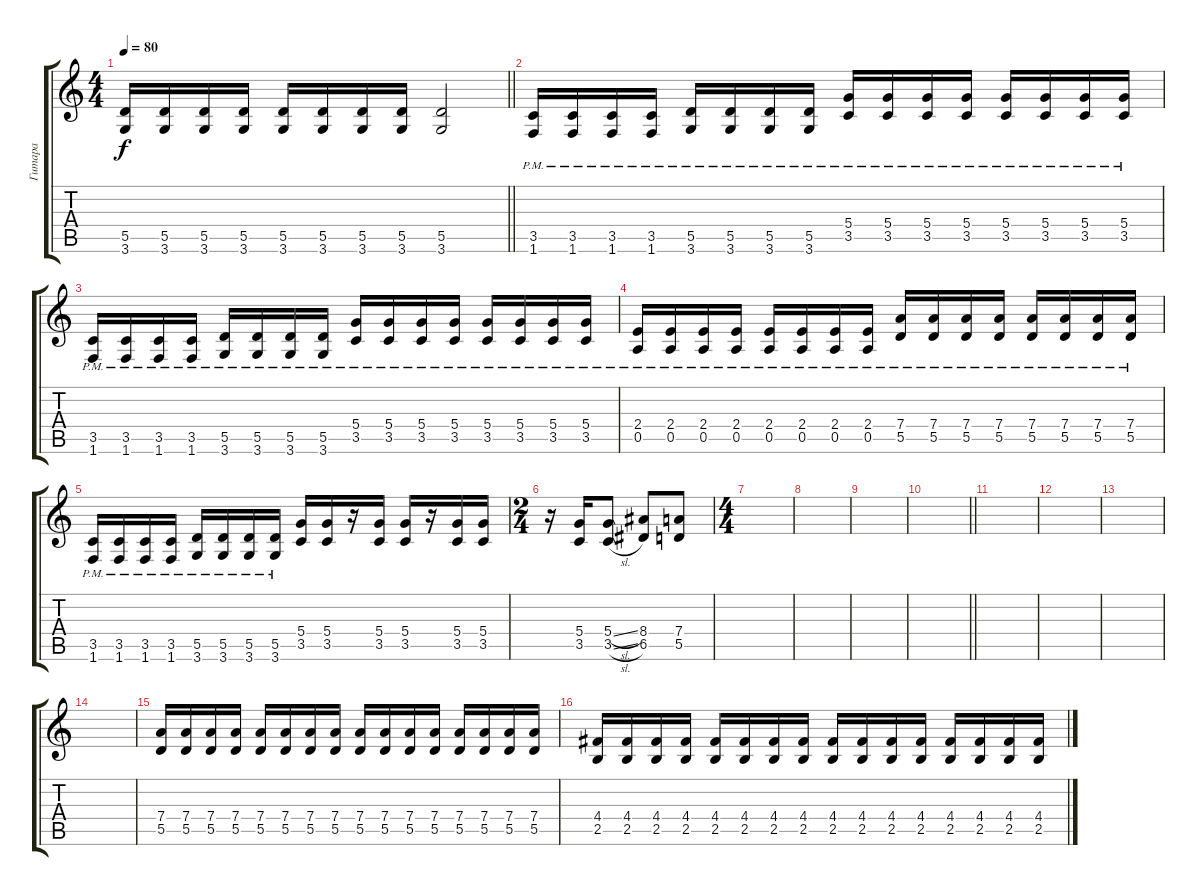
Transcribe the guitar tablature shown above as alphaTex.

\track ("Гитара" "Гитара") {instrument overdrivenguitar}
\staff {score tabs}
\tuning (E4 B3 G3 D3 A2 E2) {hide}
\ts (4 4)
\tempo 80
\clef g2
\barLineRight lightlight
\ks c
(5.5 3.6).16{dy f} (5.5 3.6).16 (5.5 3.6).16 (5.5 3.6).16 (5.5 3.6).16 (5.5 3.6).16 (5.5 3.6).16 (5.5 3.6).16 (5.5 3.6).2 |
(3.5{pm} 1.6{pm}).16 (3.5{pm} 1.6{pm}).16 (3.5{pm} 1.6{pm}).16 (3.5{pm} 1.6{pm}).16 (5.5{pm} 3.6{pm}).16 (5.5{pm} 3.6{pm}).16 (5.5{pm} 3.6{pm}).16 (5.5{pm} 3.6{pm}).16 (5.4{pm} 3.5{pm}).16 (5.4{pm} 3.5{pm}).16 (5.4{pm} 3.5{pm}).16 (5.4{pm} 3.5{pm}).16 (5.4{pm} 3.5{pm}).16 (5.4{pm} 3.5{pm}).16 (5.4{pm} 3.5{pm}).16 (5.4{pm} 3.5{pm}).16 |
(3.5{pm} 1.6{pm}).16 (3.5{pm} 1.6{pm}).16 (3.5{pm} 1.6{pm}).16 (3.5{pm} 1.6{pm}).16 (5.5{pm} 3.6{pm}).16 (5.5{pm} 3.6{pm}).16 (5.5{pm} 3.6{pm}).16 (5.5{pm} 3.6{pm}).16 (5.4{pm} 3.5{pm}).16 (5.4{pm} 3.5{pm}).16 (5.4{pm} 3.5{pm}).16 (5.4{pm} 3.5{pm}).16 (5.4{pm} 3.5{pm}).16 (5.4{pm} 3.5{pm}).16 (5.4{pm} 3.5{pm}).16 (5.4{pm} 3.5{pm}).16 |
(2.4{pm} 0.5{pm}).16 (2.4{pm} 0.5{pm}).16 (2.4{pm} 0.5{pm}).16 (2.4{pm} 0.5{pm}).16 (2.4{pm} 0.5{pm}).16 (2.4{pm} 0.5{pm}).16 (2.4{pm} 0.5{pm}).16 (2.4{pm} 0.5{pm}).16 (7.4{pm} 5.5{pm}).16 (7.4{pm} 5.5{pm}).16 (7.4{pm} 5.5{pm}).16 (7.4{pm} 5.5{pm}).16 (7.4{pm} 5.5{pm}).16 (7.4{pm} 5.5{pm}).16 (7.4{pm} 5.5{pm}).16 (7.4{pm} 5.5{pm}).16 |
(3.5{pm} 1.6{pm}).16 (3.5{pm} 1.6{pm}).16 (3.5{pm} 1.6{pm}).16 (3.5{pm} 1.6{pm}).16 (5.5{pm} 3.6{pm}).16 (5.5{pm} 3.6{pm}).16 (5.5{pm} 3.6{pm}).16 (5.5{pm} 3.6{pm}).16 (5.4 3.5).16 (5.4 3.5).16 r.16 (5.4 3.5).16 (5.4 3.5).16 r.16 (5.4 3.5).16 (5.4 3.5).16 |
\ts (2 4)
r.16 (5.4 3.5).16 (5.4{sl} 3.5{sl}).8 (8.4 6.5).8 (7.4 5.5).8 |
\ts (4 4)
|
|
|
\barLineRight lightlight
|
|
|
|
|
(7.4 5.5).16 (7.4 5.5).16 (7.4 5.5).16 (7.4 5.5).16 (7.4 5.5).16 (7.4 5.5).16 (7.4 5.5).16 (7.4 5.5).16 (7.4 5.5).16 (7.4 5.5).16 (7.4 5.5).16 (7.4 5.5).16 (7.4 5.5).16 (7.4 5.5).16 (7.4 5.5).16 (7.4 5.5).16 |
(4.4 2.5).16 (4.4 2.5).16 (4.4 2.5).16 (4.4 2.5).16 (4.4 2.5).16 (4.4 2.5).16 (4.4 2.5).16 (4.4 2.5).16 (4.4 2.5).16 (4.4 2.5).16 (4.4 2.5).16 (4.4 2.5).16 (4.4 2.5).16 (4.4 2.5).16 (4.4 2.5).16 (4.4 2.5).16
